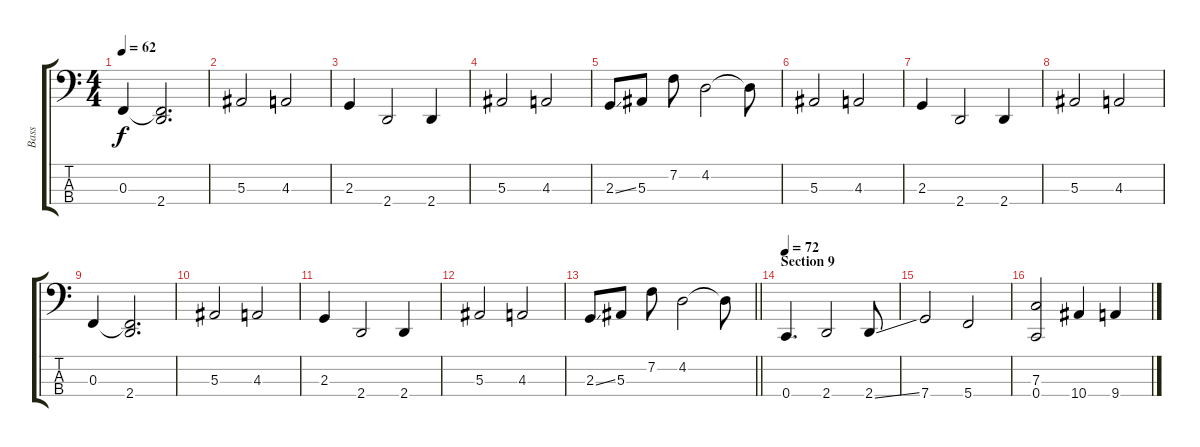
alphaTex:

\track ("Bass" "Bass") {instrument electricbassfinger}
\staff {score tabs}
\tuning (Eb2 Bb1 F1 C1) {hide}
\ts (4 4)
\tempo 62
\clef f4
\ks c
0.3.4{dy f} (0.3{t} 2.4).2{d} |
5.3.2 4.3.2 |
2.3.4 2.4.2 2.4.4 |
5.3.2 4.3.2 |
2.3{ss}.8 5.3.8 7.2.8 4.2.2 4.2{t}.8 |
5.3.2 4.3.2 |
2.3.4 2.4.2 2.4.4 |
5.3.2 4.3.2 |
0.3.4 (0.3{t} 2.4).2{d} |
5.3.2 4.3.2 |
2.3.4 2.4.2 2.4.4 |
5.3.2 4.3.2 |
\barLineRight lightlight
2.3{ss}.8 5.3.8 7.2.8 4.2.2 4.2{t}.8 |
\section ("" "Section 9")
\tempo 72
0.4.4{d} 2.4.2 2.4{ss}.8 |
7.4.2 5.4.2 |
(7.3 0.4).2 10.4.4 9.4.4
